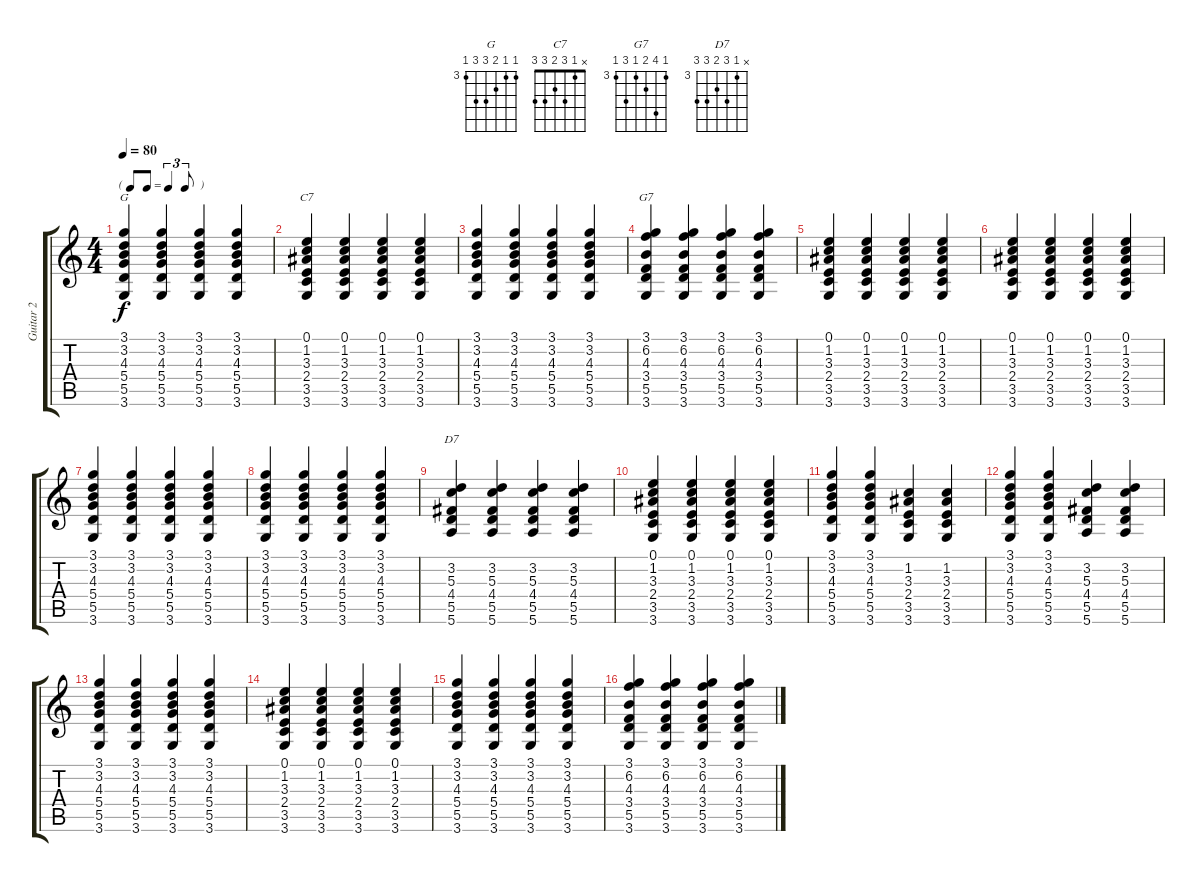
\track ("Guitar 2" "Guitar 2") {instrument electricguitarmuted}
\staff {score tabs}
\tuning (E4 B3 G3 D3 A2 E2) {hide}
\chord ("G" 3 3 4 5 5 3) {firstfret 3}
\chord ("C7" x 1 3 2 3 3)
\chord ("G7" 3 6 4 3 5 3) {firstfret 3}
\chord ("D7" x 3 5 4 5 5) {firstfret 3}
\ts (4 4)
\tf triplet8th
\tempo 80
\clef g2
\ks c
(3.1 3.2 4.3 5.4 5.5 3.6).4{ch "G" dy f instrument electricguitarmuted} (3.1 3.2 4.3 5.4 5.5 3.6).4 (3.1 3.2 4.3 5.4 5.5 3.6).4 (3.1 3.2 4.3 5.4 5.5 3.6).4 |
(0.1 1.2 3.3 2.4 3.5 3.6).4{ch "C7"} (0.1 1.2 3.3 2.4 3.5 3.6).4 (0.1 1.2 3.3 2.4 3.5 3.6).4 (0.1 1.2 3.3 2.4 3.5 3.6).4 |
(3.1 3.2 4.3 5.4 5.5 3.6).4 (3.1 3.2 4.3 5.4 5.5 3.6).4 (3.1 3.2 4.3 5.4 5.5 3.6).4 (3.1 3.2 4.3 5.4 5.5 3.6).4 |
(3.1 6.2 4.3 3.4 5.5 3.6).4{ch "G7"} (3.1 6.2 4.3 3.4 5.5 3.6).4 (3.1 6.2 4.3 3.4 5.5 3.6).4 (3.1 6.2 4.3 3.4 5.5 3.6).4 |
(0.1 1.2 3.3 2.4 3.5 3.6).4 (0.1 1.2 3.3 2.4 3.5 3.6).4 (0.1 1.2 3.3 2.4 3.5 3.6).4 (0.1 1.2 3.3 2.4 3.5 3.6).4 |
(0.1 1.2 3.3 2.4 3.5 3.6).4 (0.1 1.2 3.3 2.4 3.5 3.6).4 (0.1 1.2 3.3 2.4 3.5 3.6).4 (0.1 1.2 3.3 2.4 3.5 3.6).4 |
(3.1 3.2 4.3 5.4 5.5 3.6).4 (3.1 3.2 4.3 5.4 5.5 3.6).4 (3.1 3.2 4.3 5.4 5.5 3.6).4 (3.1 3.2 4.3 5.4 5.5 3.6).4 |
(3.1 3.2 4.3 5.4 5.5 3.6).4 (3.1 3.2 4.3 5.4 5.5 3.6).4 (3.1 3.2 4.3 5.4 5.5 3.6).4 (3.1 3.2 4.3 5.4 5.5 3.6).4 |
(3.2 5.3 4.4 5.5 5.6).4{ch "D7"} (3.2 5.3 4.4 5.5 5.6).4 (3.2 5.3 4.4 5.5 5.6).4 (3.2 5.3 4.4 5.5 5.6).4 |
(0.1 1.2 3.3 2.4 3.5 3.6).4 (0.1 1.2 3.3 2.4 3.5 3.6).4 (0.1 1.2 3.3 2.4 3.5 3.6).4 (0.1 1.2 3.3 2.4 3.5 3.6).4 |
(3.1 3.2 4.3 5.4 5.5 3.6).4 (3.1 3.2 4.3 5.4 5.5 3.6).4 (1.2 3.3 2.4 3.5 3.6).4 (1.2 3.3 2.4 3.5 3.6).4 |
(3.1 3.2 4.3 5.4 5.5 3.6).4 (3.1 3.2 4.3 5.4 5.5 3.6).4 (3.2 5.3 4.4 5.5 5.6).4 (3.2 5.3 4.4 5.5 5.6).4 |
(3.1 3.2 4.3 5.4 5.5 3.6).4 (3.1 3.2 4.3 5.4 5.5 3.6).4 (3.1 3.2 4.3 5.4 5.5 3.6).4 (3.1 3.2 4.3 5.4 5.5 3.6).4 |
(0.1 1.2 3.3 2.4 3.5 3.6).4 (0.1 1.2 3.3 2.4 3.5 3.6).4 (0.1 1.2 3.3 2.4 3.5 3.6).4 (0.1 1.2 3.3 2.4 3.5 3.6).4 |
(3.1 3.2 4.3 5.4 5.5 3.6).4 (3.1 3.2 4.3 5.4 5.5 3.6).4 (3.1 3.2 4.3 5.4 5.5 3.6).4 (3.1 3.2 4.3 5.4 5.5 3.6).4 |
(3.1 6.2 4.3 3.4 5.5 3.6).4 (3.1 6.2 4.3 3.4 5.5 3.6).4 (3.1 6.2 4.3 3.4 5.5 3.6).4 (3.1 6.2 4.3 3.4 5.5 3.6).4
